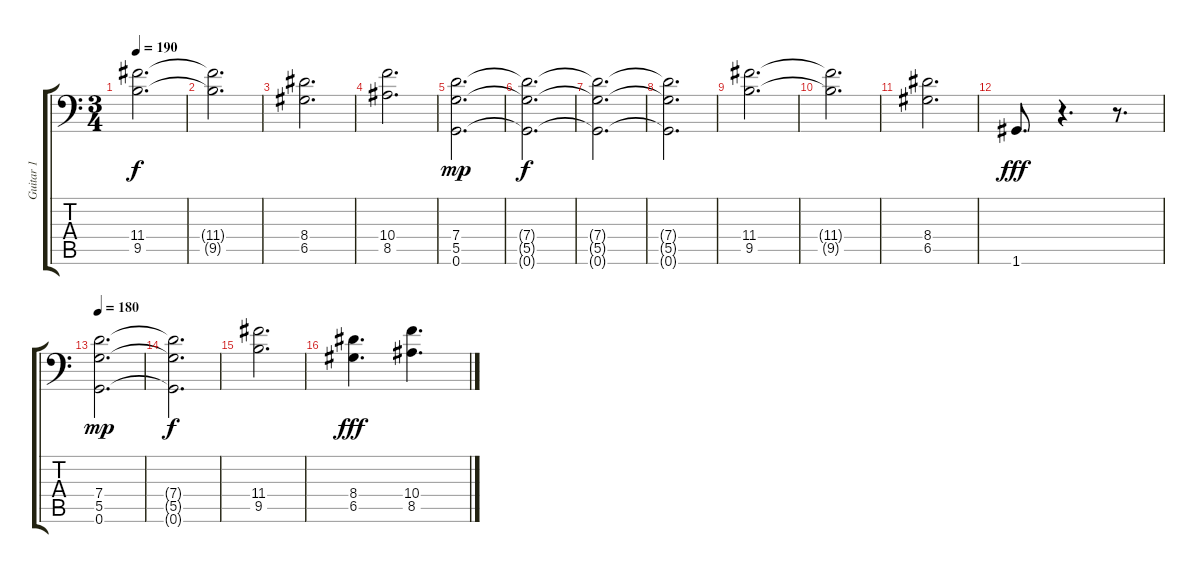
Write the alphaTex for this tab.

\track ("Guitar 1" "Guitar 1") {instrument distortionguitar}
\staff {score tabs}
\tuning (A3 E3 C3 G2 D2 G1) {hide}
\ts (3 4)
\tempo 190
\clef f4
\ks c
(11.4 9.5).2{d dy f} |
(11.4{t} 9.5{t}).2{d} |
(8.4 6.5).2{d} |
(10.4 8.5).2{d} |
(7.4 5.5 0.6).2{d dy mp} |
(7.4{t} 5.5{t} 0.6{t}).2{d dy f} |
(7.4{t} 5.5{t} 0.6{t}).2{d} |
(7.4{t} 5.5{t} 0.6{t}).2{d} |
(11.4 9.5).2{d} |
(11.4{t} 9.5{t}).2{d} |
(8.4 6.5).2{d} |
1.6.8{d dy fff} r.4{d} r.8{d} |
\tempo 180
(7.4 5.5 0.6).2{d dy mp} |
(7.4{t} 5.5{t} 0.6{t}).2{d dy f} |
(11.4 9.5).2{d} |
(8.4 6.5).4{d dy fff} (10.4 8.5).4{d}
